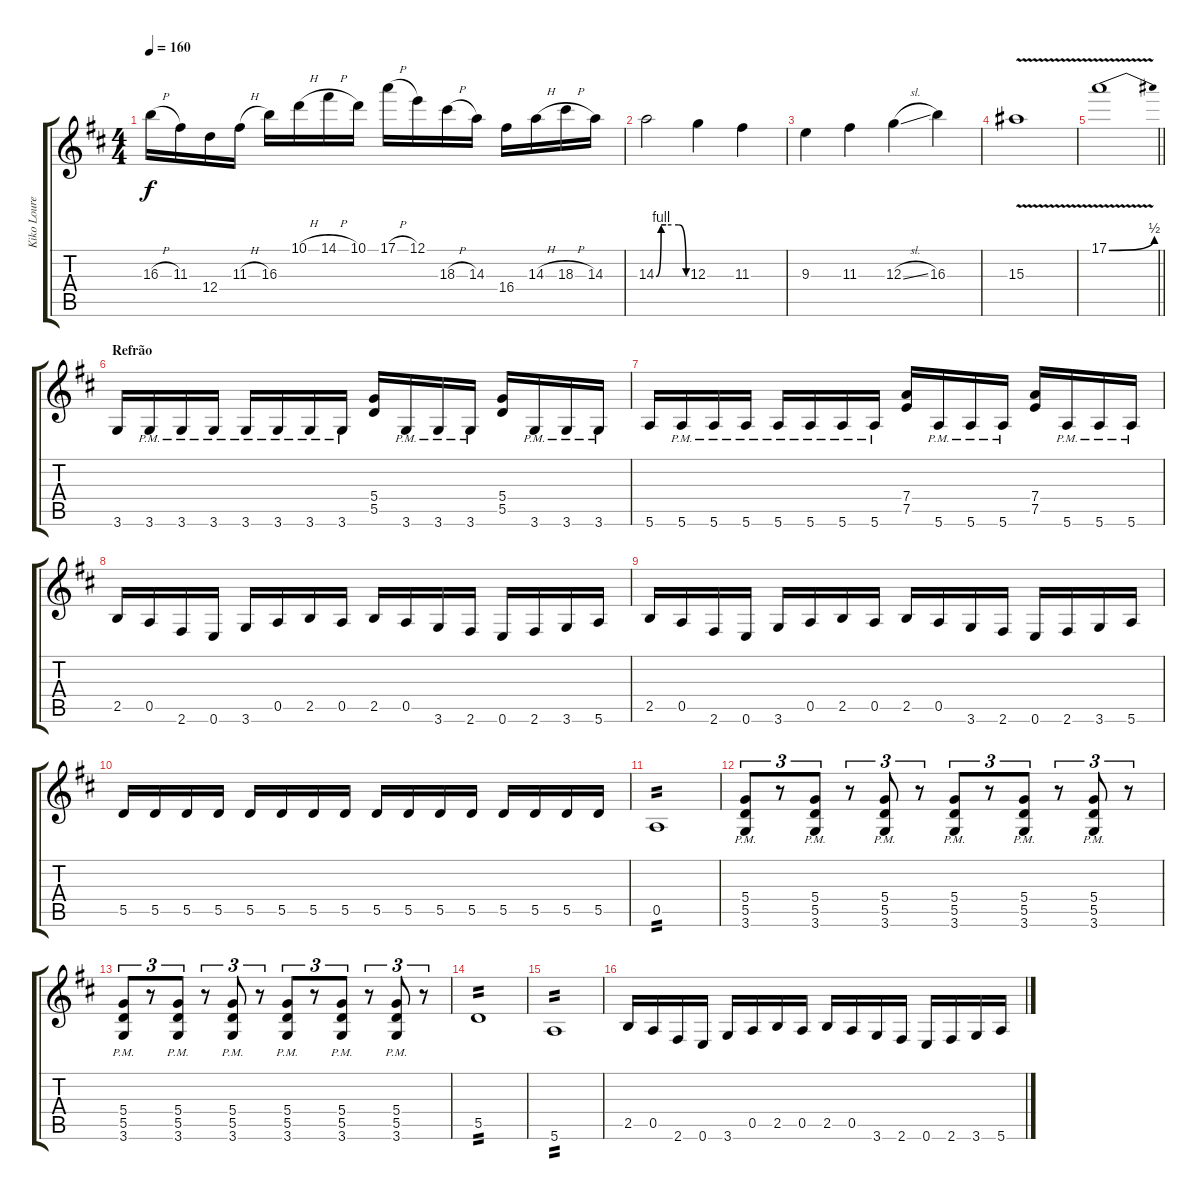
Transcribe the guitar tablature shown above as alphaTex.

\track ("Kiko Loureiro" "Kiko Loure") {instrument contrabass}
\staff {score tabs}
\tuning (E4 B3 G3 D3 A2 E2) {hide}
\ts (4 4)
\tempo 160
\clef g2
\ks d
16.3{h}.16{dy f} 11.3.16 12.4.16 11.3{h}.16 16.3.16 10.1{h}.16 14.1{h}.16 10.1.16 17.1{h}.16 12.1.16 18.3{h}.16 14.3.16 16.4.16 14.3{h}.16 18.3{h}.16 14.3.16 |
14.3{be (custom 0 0 10 4 20 4 45 4 60 0)}.2 12.3.4 11.3.4 |
9.3.4 11.3.4 12.3{sl}.4 16.3.4 |
15.3{v}.1 |
\barLineRight lightlight
17.1{be (bend 0 0 60 2) v}.1 |
\section ("" "Refrão")
3.6.16 3.6{pm}.16 3.6{pm}.16 3.6{pm}.16 3.6{pm}.16 3.6{pm}.16 3.6{pm}.16 3.6{pm}.16 (5.4 5.5).16 3.6{pm}.16 3.6{pm}.16 3.6{pm}.16 (5.4 5.5).16 3.6{pm}.16 3.6{pm}.16 3.6{pm}.16 |
5.6.16 5.6{pm}.16 5.6{pm}.16 5.6{pm}.16 5.6{pm}.16 5.6{pm}.16 5.6{pm}.16 5.6{pm}.16 (7.4 7.5).16 5.6{pm}.16 5.6{pm}.16 5.6{pm}.16 (7.4 7.5).16 5.6{pm}.16 5.6{pm}.16 5.6{pm}.16 |
2.5.16 0.5.16 2.6.16 0.6.16 3.6.16 0.5.16 2.5.16 0.5.16 2.5.16 0.5.16 3.6.16 2.6.16 0.6.16 2.6.16 3.6.16 5.6.16 |
2.5.16 0.5.16 2.6.16 0.6.16 3.6.16 0.5.16 2.5.16 0.5.16 2.5.16 0.5.16 3.6.16 2.6.16 0.6.16 2.6.16 3.6.16 5.6.16 |
5.5.16 5.5.16 5.5.16 5.5.16 5.5.16 5.5.16 5.5.16 5.5.16 5.5.16 5.5.16 5.5.16 5.5.16 5.5.16 5.5.16 5.5.16 5.5.16 |
0.5.1{tp 2} |
(5.4{pm} 5.5{pm} 3.6{pm}).8{tu (3 2)} r.8{tu (3 2)} (5.4{pm} 5.5{pm} 3.6{pm}).8{tu (3 2)} r.8{tu (3 2)} (5.4{pm} 5.5{pm} 3.6{pm}).8{tu (3 2)} r.8{tu (3 2)} (5.4{pm} 5.5{pm} 3.6{pm}).8{tu (3 2)} r.8{tu (3 2)} (5.4{pm} 5.5{pm} 3.6{pm}).8{tu (3 2)} r.8{tu (3 2)} (5.4{pm} 5.5{pm} 3.6{pm}).8{tu (3 2)} r.8{tu (3 2)} |
(5.4{pm} 5.5{pm} 3.6{pm}).8{tu (3 2)} r.8{tu (3 2)} (5.4{pm} 5.5{pm} 3.6{pm}).8{tu (3 2)} r.8{tu (3 2)} (5.4{pm} 5.5{pm} 3.6{pm}).8{tu (3 2)} r.8{tu (3 2)} (5.4{pm} 5.5{pm} 3.6{pm}).8{tu (3 2)} r.8{tu (3 2)} (5.4{pm} 5.5{pm} 3.6{pm}).8{tu (3 2)} r.8{tu (3 2)} (5.4{pm} 5.5{pm} 3.6{pm}).8{tu (3 2)} r.8{tu (3 2)} |
5.5.1{tp 2} |
5.6.1{tp 2} |
2.5.16 0.5.16 2.6.16 0.6.16 3.6.16 0.5.16 2.5.16 0.5.16 2.5.16 0.5.16 3.6.16 2.6.16 0.6.16 2.6.16 3.6.16 5.6.16
